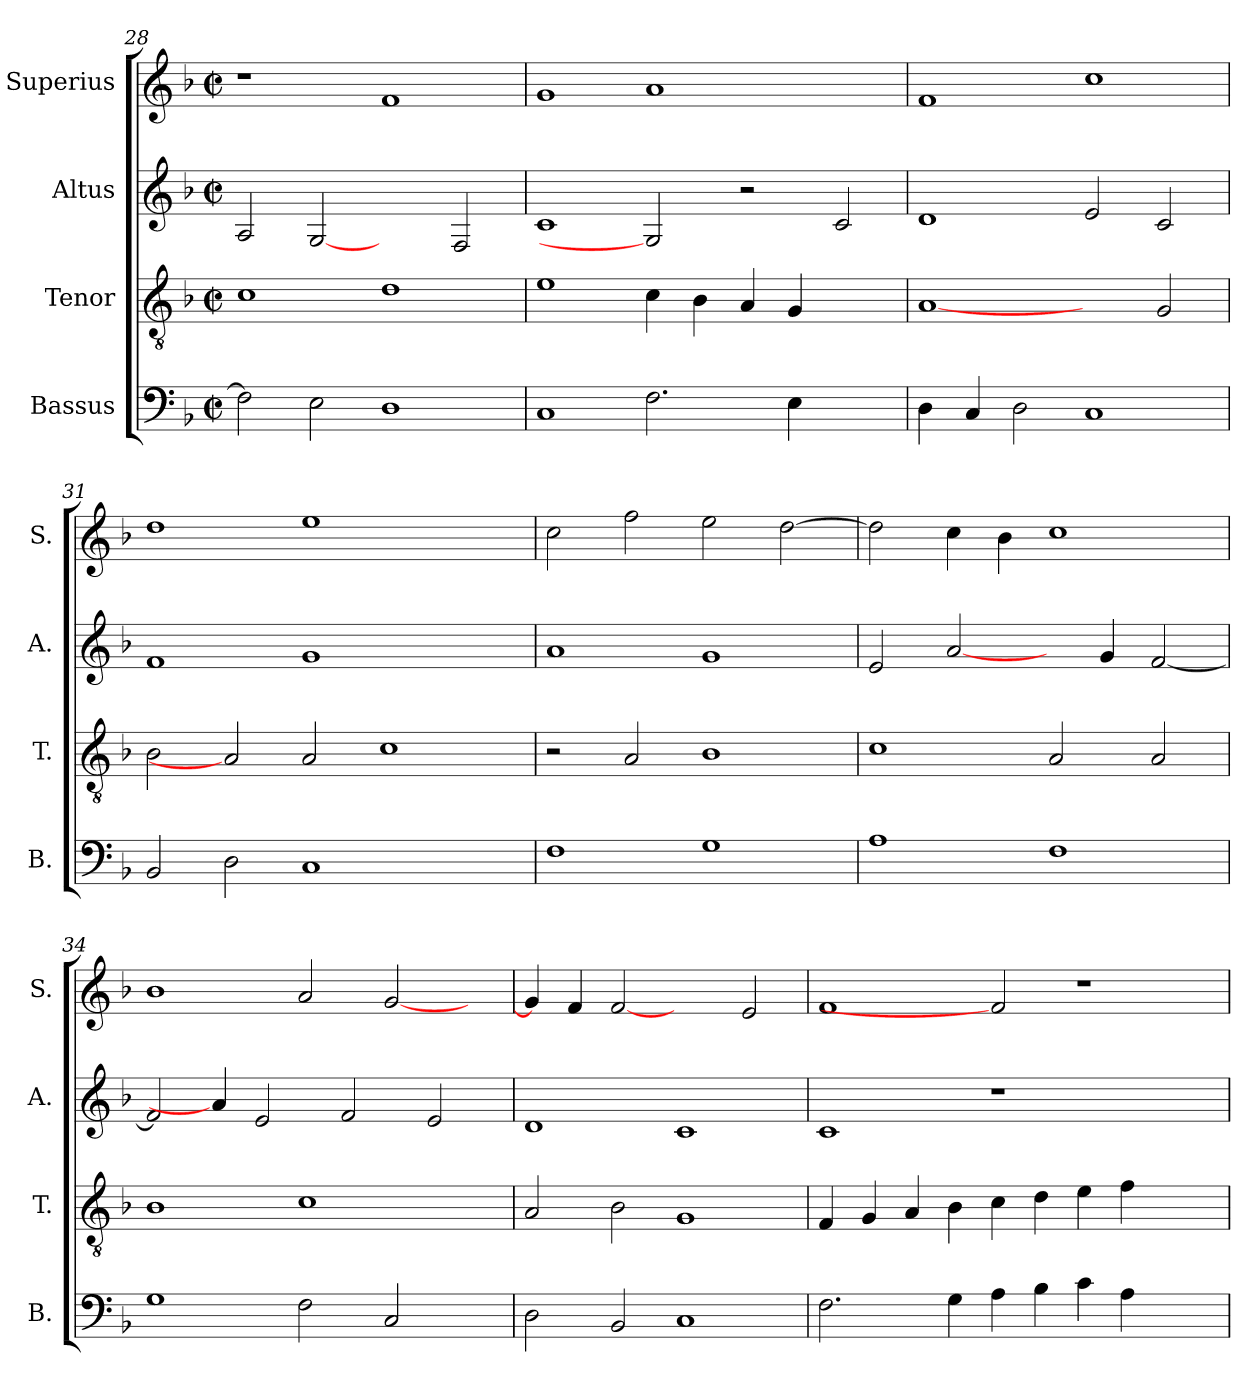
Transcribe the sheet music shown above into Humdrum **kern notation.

**kern	**kern	**kern	**kern
*part4	*part3	*part2	*part1
*staff4	*staff3	*staff2	*staff1
*I"Bassus	*I"Tenor	*I"Altus	*I"Superius
*I'B.	*I'T.	*I'A.	*I'S.
*clefF4	*clefGv2	*clefG2	*clefG2
*	*ITrd7c12	*	*
*k[b-]	*k[b-]	*k[b-]	*k[b-]
*F:	*F:	*F:	*F:
*M2/2	*M2/2	*M2/2	*M2/2
*met(c|)	*met(c|)	*met(c|)	*met(c|)
=28	=28	=28	=28
2Fi\]	1Ci	2Ai/	1r
2Ei\	.	[2Gi	.
1Di	1Di	2ryy	1fi
.	.	2Fi/	.
=29	=29	=29	=29
1Ci	1Ei	1ci	1gi
2.Fi\	4Ci\	2Gi]	1ai
.	4BB-i\	.	.
.	4AAi/	2r	.
4Ei\	4GGi/	.	.
2ryy	2ryy	2ci/	2ryy
=30	=30	=30	=30
4Di\	[1AAi	1di	1fi
4Ci/	.	.	.
2Di\	.	.	.
1Ci	2ryy	2ei/	1cci
.	2GGi/	2ci/	.
!!LO:PB:g=z
=31	=31	=31	=31
2BB-i/	2BB-i\	1fi	1ddi
2Di\	2AAi]	.	.
1Ci	2AAi/	1gi	1eei
.	1Ci	.	.
2ryy	.	2ryy	2ryy
=32	=32	=32	=32
1Fi	2r	1ai	2cci\
.	2AAi/	.	2ffi\
1Gi	1BB-i	1gi	2eei\
.	.	.	[>2ddi\
=33	=33	=33	=33
1Ai	1Ci	2ei/	2ddi\]
.	.	[2ai/	4cci\
.	.	.	4b-i\
1Fi	2AAi/	4ryy	1cci
.	.	4gi/	.
.	2AAi/	[<2fi/	.
=34	=34	=34	=34
1Gi	1BB-i	2fi/]	1b-i
.	.	4ai/]	.
.	.	2ei/	.
2Fi\	1Ci	.	2ai/
.	.	2fi/	.
2Ci/	.	.	[<2gi/
.	.	2ei/	.
4ryy	4ryy	.	4ryy
=35	=35	=35	=35
2Di\	2AAi/	1di	4gi/]
.	.	.	4fi/
2BB-i/	2BB-i\	.	[2fi
1Ci	1GGi	1ci	2ryy
.	.	.	2ei/
!!LO:LB:g=z
=36	=36	=36	=36
2.Fi\	4FFi/	1ci	1fi
.	4GGi/	.	.
.	4AAi/	.	.
4Gi\	4BB-i\	.	.
4Ai\	4Ci\	1r	2fi]
4B-i\	4Di\	.	.
4ci\	4Ei\	.	1r
4Ai\	4Fi\	.	.
2ryy	2ryy	2ryy	.
=	=	=	=
*-	*-	*-	*-
